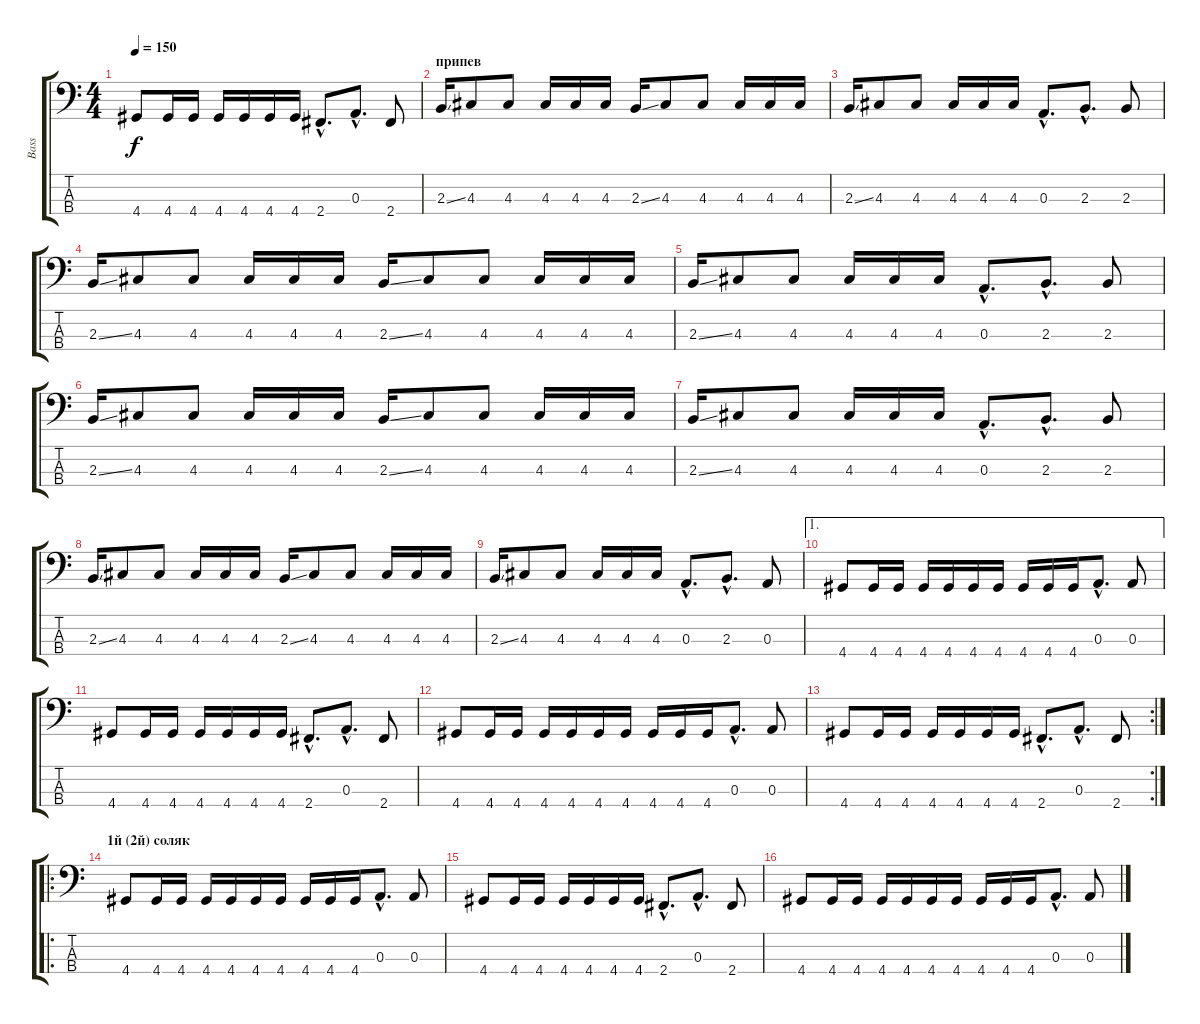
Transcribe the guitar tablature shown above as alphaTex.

\track ("Bass" "Bass") {instrument electricbasspick}
\staff {score tabs}
\tuning (G2 D2 A1 E1) {hide}
\ts (4 4)
\tempo 150
\clef f4
\ks c
4.4.8{dy f} 4.4.16 4.4.16 4.4.16 4.4.16 4.4.16 4.4.16 2.4{hac}.8{d} 0.3{hac}.8{d} 2.4.8 |
\section ("" "припев")
2.3{ss}.16 4.3.8 4.3.8 4.3.16 4.3.16 4.3.16 2.3{ss}.16 4.3.8 4.3.8 4.3.16 4.3.16 4.3.16 |
2.3{ss}.16 4.3.8 4.3.8 4.3.16 4.3.16 4.3.16 0.3{hac}.8{d} 2.3{hac}.8{d} 2.3.8 |
2.3{ss}.16 4.3.8 4.3.8 4.3.16 4.3.16 4.3.16 2.3{ss}.16 4.3.8 4.3.8 4.3.16 4.3.16 4.3.16 |
2.3{ss}.16 4.3.8 4.3.8 4.3.16 4.3.16 4.3.16 0.3{hac}.8{d} 2.3{hac}.8{d} 2.3.8 |
2.3{ss}.16 4.3.8 4.3.8 4.3.16 4.3.16 4.3.16 2.3{ss}.16 4.3.8 4.3.8 4.3.16 4.3.16 4.3.16 |
2.3{ss}.16 4.3.8 4.3.8 4.3.16 4.3.16 4.3.16 0.3{hac}.8{d} 2.3{hac}.8{d} 2.3.8 |
2.3{ss}.16 4.3.8 4.3.8 4.3.16 4.3.16 4.3.16 2.3{ss}.16 4.3.8 4.3.8 4.3.16 4.3.16 4.3.16 |
2.3{ss}.16 4.3.8 4.3.8 4.3.16 4.3.16 4.3.16 0.3{hac}.8{d} 2.3{hac}.8{d} 0.3.8 |
\ae 1
4.4.8 4.4.16 4.4.16 4.4.16 4.4.16 4.4.16 4.4.16 4.4.16 4.4.16 4.4.16 0.3{hac}.8{d} 0.3.8 |
4.4.8 4.4.16 4.4.16 4.4.16 4.4.16 4.4.16 4.4.16 2.4{hac}.8{d} 0.3{hac}.8{d} 2.4.8 |
4.4.8 4.4.16 4.4.16 4.4.16 4.4.16 4.4.16 4.4.16 4.4.16 4.4.16 4.4.16 0.3{hac}.8{d} 0.3.8 |
\rc 2
4.4.8 4.4.16 4.4.16 4.4.16 4.4.16 4.4.16 4.4.16 2.4{hac}.8{d} 0.3{hac}.8{d} 2.4.8 |
\ro
\section ("" "1й (2й) соляк")
4.4.8 4.4.16 4.4.16 4.4.16 4.4.16 4.4.16 4.4.16 4.4.16 4.4.16 4.4.16 0.3{hac}.8{d} 0.3.8 |
4.4.8 4.4.16 4.4.16 4.4.16 4.4.16 4.4.16 4.4.16 2.4{hac}.8{d} 0.3{hac}.8{d} 2.4.8 |
4.4.8 4.4.16 4.4.16 4.4.16 4.4.16 4.4.16 4.4.16 4.4.16 4.4.16 4.4.16 0.3{hac}.8{d} 0.3.8
